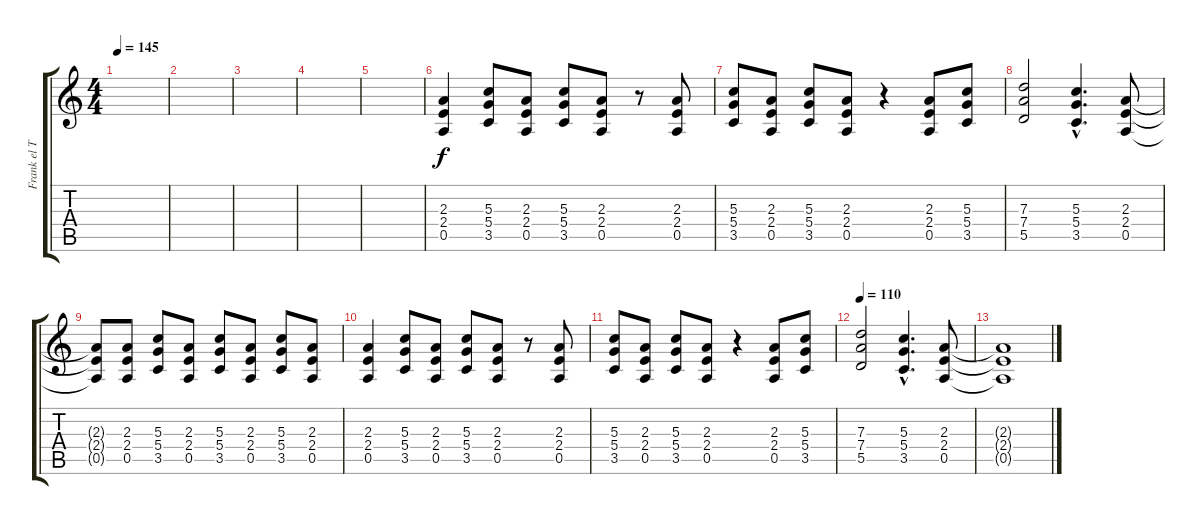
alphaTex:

\track ("Frank el Tachas" "Frank el T") {instrument distortionguitar}
\staff {score tabs}
\tuning (E4 B3 G3 D3 A2 E2) {hide}
\ts (4 4)
\tempo 145
\clef g2
\ks c
|
|
|
|
|
(2.3 2.4 0.5).4 (5.3 5.4 3.5).8 (2.3 2.4 0.5).8 (5.3 5.4 3.5).8 (2.3 2.4 0.5).8 r.8 (2.3 2.4 0.5).8 |
(5.3 5.4 3.5).8 (2.3 2.4 0.5).8 (5.3 5.4 3.5).8 (2.3 2.4 0.5).8 r.4 (2.3 2.4 0.5).8 (5.3 5.4 3.5).8 |
(7.3 7.4 5.5).2 (5.3{hac} 5.4{hac} 3.5{hac}).4{d} (2.3 2.4 0.5).8 |
(2.3{t} 2.4{t} 0.5{t}).8 (2.3 2.4 0.5).8 (5.3 5.4 3.5).8 (2.3 2.4 0.5).8 (5.3 5.4 3.5).8 (2.3 2.4 0.5).8 (5.3 5.4 3.5).8 (2.3 2.4 0.5).8 |
(2.3 2.4 0.5).4 (5.3 5.4 3.5).8 (2.3 2.4 0.5).8 (5.3 5.4 3.5).8 (2.3 2.4 0.5).8 r.8 (2.3 2.4 0.5).8 |
(5.3 5.4 3.5).8 (2.3 2.4 0.5).8 (5.3 5.4 3.5).8 (2.3 2.4 0.5).8 r.4 (2.3 2.4 0.5).8 (5.3 5.4 3.5).8 |
\tempo 110
(7.3 7.4 5.5).2 (5.3{hac} 5.4{hac} 3.5{hac}).4{d} (2.3 2.4 0.5).8 |
(2.3{t} 2.4{t} 0.5{t}).1
